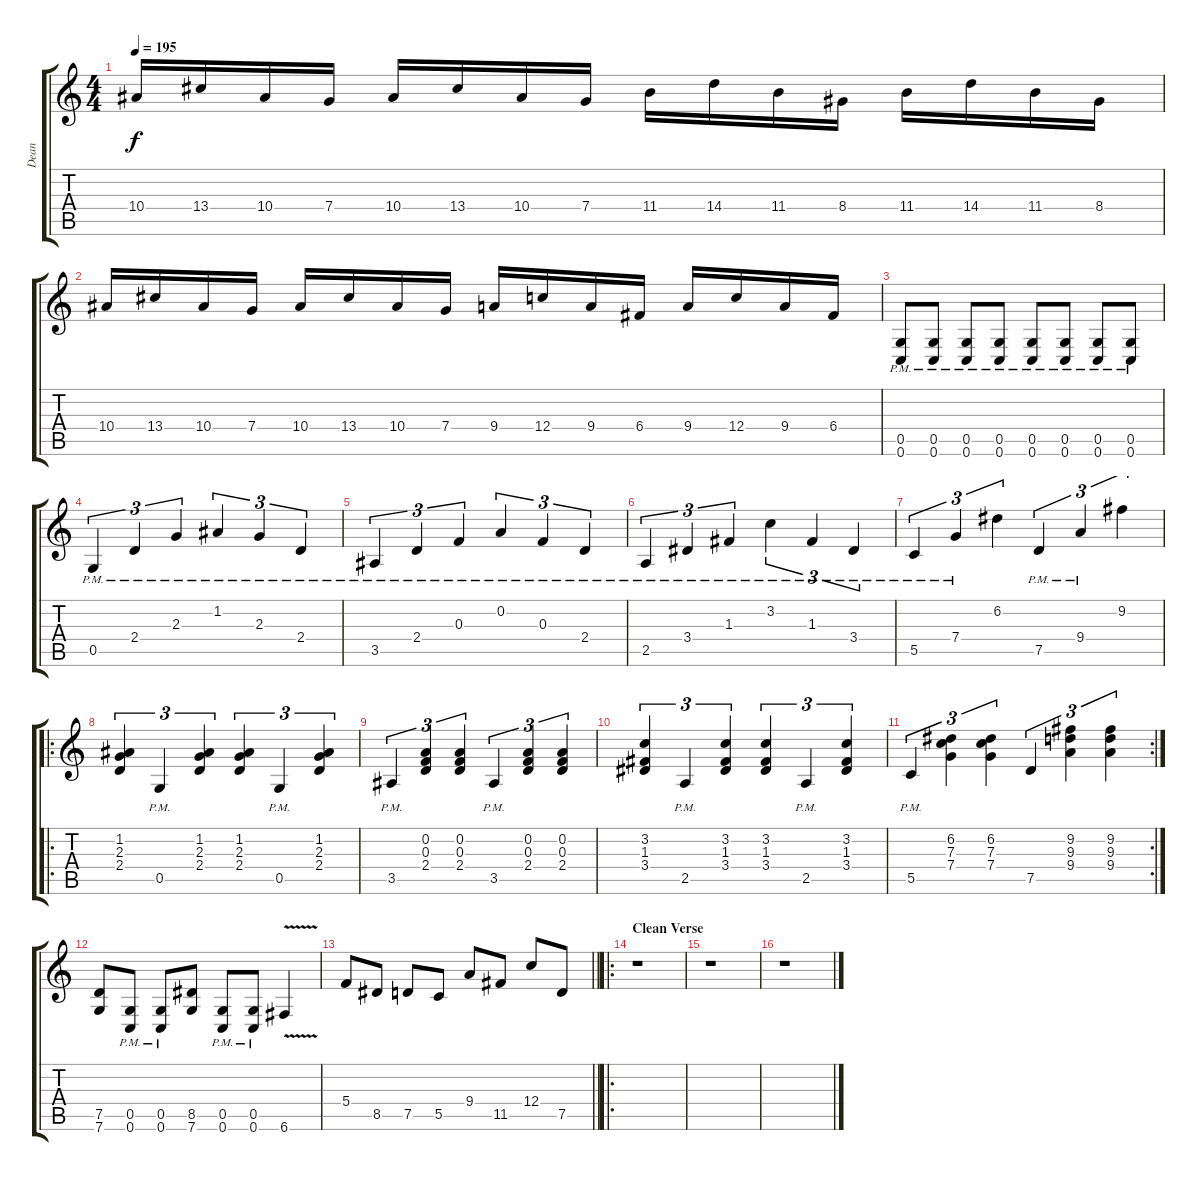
\track ("Dean" "Dean") {instrument overdrivenguitar}
\staff {score tabs}
\tuning (D4 A3 F3 C3 G2 C2) {hide}
\ts (4 4)
\tempo 195
\clef g2
\ks c
10.4.16{dy f} 13.4.16 10.4.16 7.4.16 10.4.16 13.4.16 10.4.16 7.4.16 11.4.16 14.4.16 11.4.16 8.4.16 11.4.16 14.4.16 11.4.16 8.4.16 |
10.4.16 13.4.16 10.4.16 7.4.16 10.4.16 13.4.16 10.4.16 7.4.16 9.4.16 12.4.16 9.4.16 6.4.16 9.4.16 12.4.16 9.4.16 6.4.16 |
(0.5{pm} 0.6{pm}).8 (0.5{pm} 0.6{pm}).8 (0.5{pm} 0.6{pm}).8 (0.5{pm} 0.6{pm}).8 (0.5{pm} 0.6{pm}).8 (0.5{pm} 0.6{pm}).8 (0.5{pm} 0.6{pm}).8 (0.5{pm} 0.6{pm}).8 |
0.5{pm}.4{tu (3 2)} 2.4{pm}.4{tu (3 2)} 2.3{pm}.4{tu (3 2)} 1.2{pm}.4{tu (3 2)} 2.3{pm}.4{tu (3 2)} 2.4{pm}.4{tu (3 2)} |
3.5{pm}.4{tu (3 2)} 2.4{pm}.4{tu (3 2)} 0.3{pm}.4{tu (3 2)} 0.2{pm}.4{tu (3 2)} 0.3{pm}.4{tu (3 2)} 2.4{pm}.4{tu (3 2)} |
2.5{pm}.4{tu (3 2)} 3.4{pm}.4{tu (3 2)} 1.3{pm}.4{tu (3 2)} 3.2{pm}.4{tu (3 2)} 1.3{pm}.4{tu (3 2)} 3.4{pm}.4{tu (3 2)} |
5.5{pm}.4{tu (3 2)} 7.4{pm}.4{tu (3 2)} 6.2.4{tu (3 2)} 7.5{pm}.4{tu (3 2)} 9.4{pm}.4{tu (3 2)} 9.2.4{tu (3 2)} |
\ro
(1.2 2.3 2.4).4{tu (3 2)} 0.5{pm}.4{tu (3 2)} (1.2 2.3 2.4).4{tu (3 2)} (1.2 2.3 2.4).4{tu (3 2)} 0.5{pm}.4{tu (3 2)} (1.2 2.3 2.4).4{tu (3 2)} |
3.5{pm}.4{tu (3 2)} (0.2 0.3 2.4).4{tu (3 2)} (0.2 0.3 2.4).4{tu (3 2)} 3.5{pm}.4{tu (3 2)} (0.2 0.3 2.4).4{tu (3 2)} (0.2 0.3 2.4).4{tu (3 2)} |
(3.2 1.3 3.4).4{tu (3 2)} 2.5{pm}.4{tu (3 2)} (3.2 1.3 3.4).4{tu (3 2)} (3.2 1.3 3.4).4{tu (3 2)} 2.5{pm}.4{tu (3 2)} (3.2 1.3 3.4).4{tu (3 2)} |
\rc 2
5.5{pm}.4{tu (3 2)} (6.2 7.3 7.4).4{tu (3 2)} (6.2 7.3 7.4).4{tu (3 2)} 7.5.4{tu (3 2)} (9.2 9.3 9.4).4{tu (3 2)} (9.2 9.3 9.4).4{tu (3 2)} |
(7.5 7.6).8 (0.5{pm} 0.6{pm}).8 (0.5{pm} 0.6{pm}).8 (8.5 7.6).8 (0.5{pm} 0.6{pm}).8 (0.5{pm} 0.6{pm}).8 6.6{v}.4 |
\barLineRight lightlight
5.4.8 8.5.8 7.5.8 5.5.8 9.4.8 11.5.8 12.4.8 7.5.8 |
\ro
\section ("" "Clean Verse")
r.1 |
r.1 |
r.1
